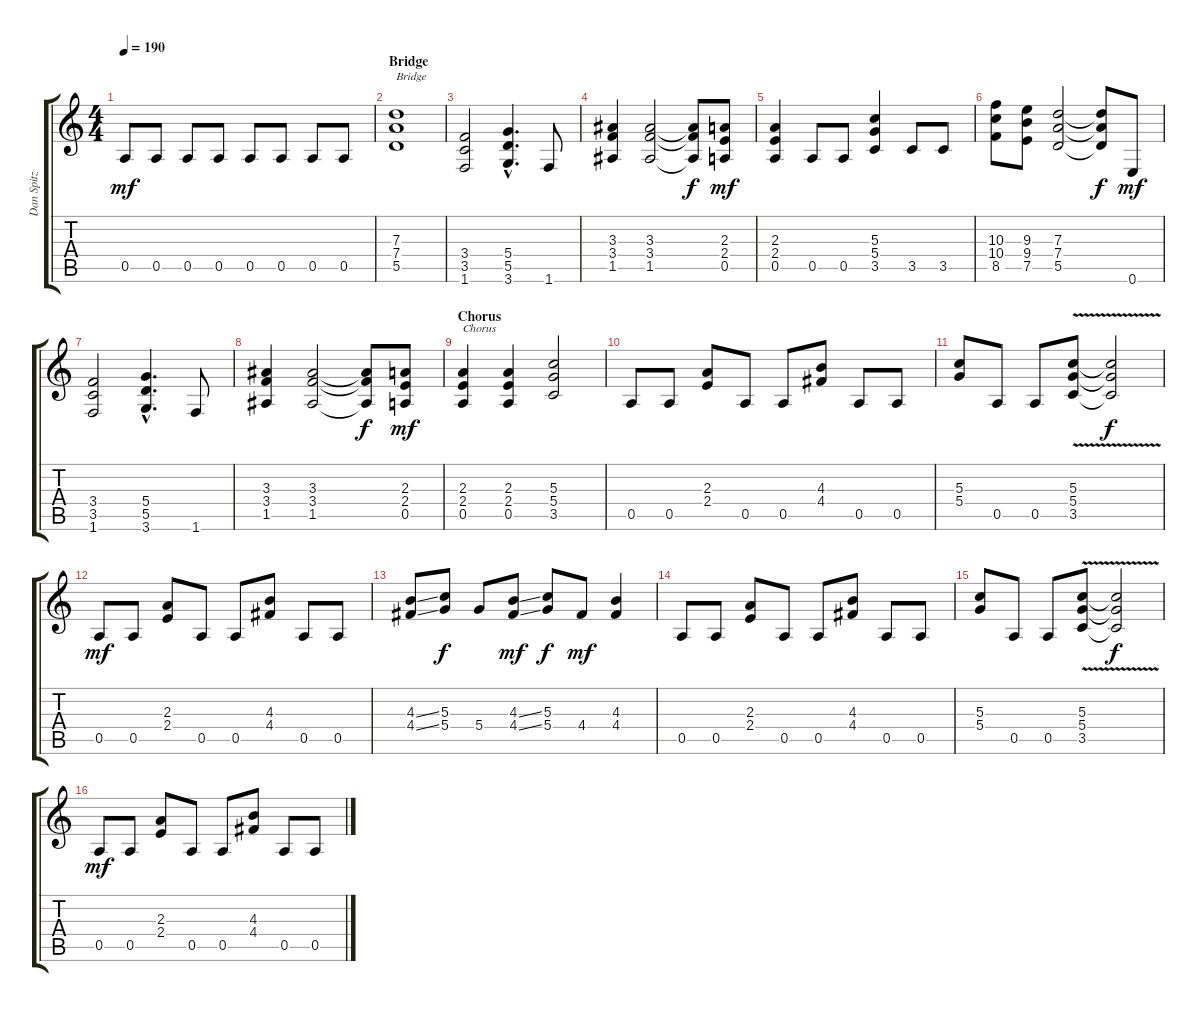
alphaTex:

\track ("Dan Spitz" "Dan Spitz") {instrument distortionguitar}
\staff {score tabs}
\tuning (E4 B3 G3 D3 A2 E2) {hide}
\ts (4 4)
\tempo 190
\clef g2
\ks c
0.5.8{dy mf} 0.5.8 0.5.8 0.5.8 0.5.8 0.5.8 0.5.8 0.5.8 |
\section ("" "Bridge")
(7.3 7.4 5.5).1{txt "Bridge"} |
(3.4 3.5 1.6).2 (5.4{hac} 5.5{hac} 3.6{hac}).4{d} 1.6.8 |
(3.3 3.4 1.5).4 (3.3 3.4 1.5).2 (3.3{t} 3.4{t} 1.5{t}).8{dy f} (2.3 2.4 0.5).8{dy mf} |
(2.3 2.4 0.5).4 0.5.8 0.5.8 (5.3 5.4 3.5).4 3.5.8 3.5.8 |
(10.3 10.4 8.5).8 (9.3 9.4 7.5).8 (7.3 7.4 5.5).2 (7.3{t} 7.4{t} 5.5{t}).8{dy f} 0.6.8{dy mf} |
(3.4 3.5 1.6).2 (5.4{hac} 5.5{hac} 3.6{hac}).4{d} 1.6.8 |
(3.3 3.4 1.5).4 (3.3 3.4 1.5).2 (3.3{t} 3.4{t} 1.5{t}).8{dy f} (2.3 2.4 0.5).8{dy mf} |
\section ("" "Chorus")
(2.3 2.4 0.5).4{txt "Chorus"} (2.3 2.4 0.5).4 (5.3 5.4 3.5).2 |
0.5.8 0.5.8 (2.3 2.4).8 0.5.8 0.5.8 (4.3 4.4).8 0.5.8 0.5.8 |
(5.3 5.4).8 0.5.8 0.5.8 (5.3{v} 5.4{v} 3.5{v}).8 (5.3{t} 5.4{t} 3.5{t}).2{dy f} |
0.5.8{dy mf} 0.5.8 (2.3 2.4).8 0.5.8 0.5.8 (4.3 4.4).8 0.5.8 0.5.8 |
(4.3{ss} 4.4{ss}).8 (5.3 5.4).8{dy f} 5.4.8 (4.3{ss} 4.4{ss}).8{dy mf} (5.3 5.4).8{dy f} 4.4.8{dy mf} (4.3 4.4).4 |
0.5.8 0.5.8 (2.3 2.4).8 0.5.8 0.5.8 (4.3 4.4).8 0.5.8 0.5.8 |
(5.3 5.4).8 0.5.8 0.5.8 (5.3{v} 5.4{v} 3.5{v}).8 (5.3{t} 5.4{t} 3.5{t}).2{dy f} |
0.5.8{dy mf} 0.5.8 (2.3 2.4).8 0.5.8 0.5.8 (4.3 4.4).8 0.5.8 0.5.8
